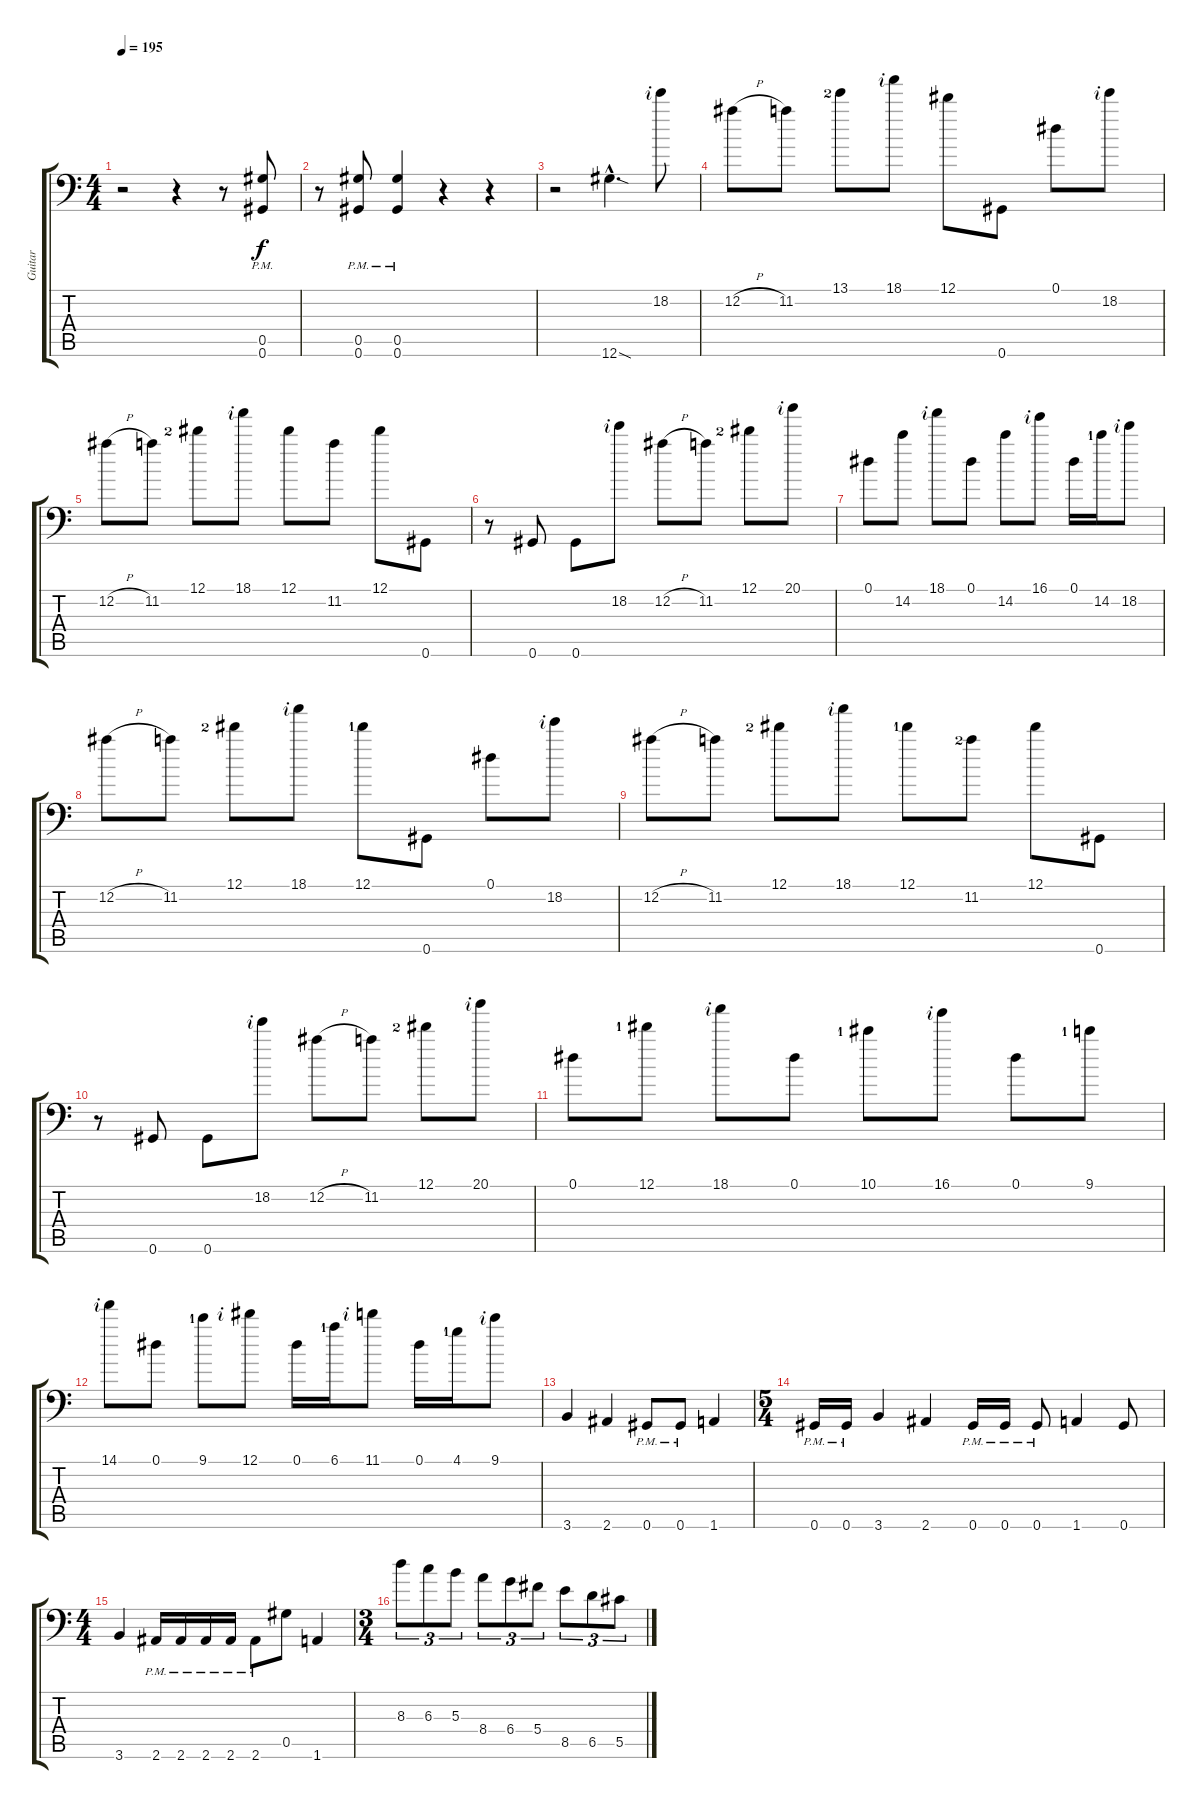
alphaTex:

\track ("Guitar" "Guitar") {instrument distortionguitar}
\staff {score tabs}
\tuning (Eb4 Bb3 Gb3 Db3 Ab2 Ab1) {hide}
\ts (4 4)
\tempo 195
\clef f4
\ks c
r.2{dy f} r.4 r.8 (0.5{pm} 0.6{pm}).8 |
r.8 (0.5{pm} 0.6{pm}).8 (0.5{pm} 0.6{pm}).4 r.4 r.4 |
r.2 12.6{sod hac}.4{d} 18.2{rf 2}.8 |
12.2{h}.8 11.2.8 13.1{lf 3}.8 18.1{rf 2}.8 12.1.8 0.6.8 0.1.8 18.2{rf 2}.8 |
12.2{h}.8 11.2.8 12.1{lf 3}.8 18.1{rf 2}.8 12.1.8 11.2.8 12.1.8 0.6.8 |
r.8 0.6.8 0.6.8 18.2{rf 2}.8 12.2{h}.8 11.2.8 12.1{lf 3}.8 20.1{rf 2}.8 |
0.1.8 14.2.8 18.1{rf 2}.8 0.1.8 14.2.8 16.1{rf 2}.8 0.1.16 14.2{lf 2}.16 18.2{rf 2}.8 |
12.2{h}.8 11.2.8 12.1{lf 3}.8 18.1{rf 2}.8 12.1{lf 2}.8 0.6.8 0.1.8 18.2{rf 2}.8 |
12.2{h}.8 11.2.8 12.1{lf 3}.8 18.1{rf 2}.8 12.1{lf 2}.8 11.2{lf 3}.8 12.1.8 0.6.8 |
r.8 0.6.8 0.6.8 18.2{rf 2}.8 12.2{h}.8 11.2.8 12.1{lf 3}.8 20.1{rf 2}.8 |
0.1.8 12.1{lf 2}.8 18.1{rf 2}.8 0.1.8 10.1{lf 2}.8 16.1{rf 2}.8 0.1.8 9.1{lf 2}.8 |
14.1{rf 2}.8 0.1.8 9.1{lf 2}.8 12.1{rf 2}.8 0.1.16 6.1{lf 2}.16 11.1{rf 2}.8 0.1.16 4.1{lf 2}.16 9.1{rf 2}.8 |
3.6.4 2.6.4 0.6{pm}.8 0.6{pm}.8 1.6.4 |
\ts (5 4)
0.6{pm}.16 0.6{pm}.16 3.6.4 2.6.4 0.6{pm}.16 0.6{pm}.16 0.6{pm}.8 1.6.4 0.6.8 |
\ts (4 4)
3.6.4 2.6{pm}.16 2.6{pm}.16 2.6{pm}.16 2.6{pm}.16 2.6{pm}.8 0.5.8 1.6.4 |
\ts (3 4)
8.3.8{tu (3 2)} 6.3.8{tu (3 2)} 5.3.8{tu (3 2)} 8.4.8{tu (3 2)} 6.4.8{tu (3 2)} 5.4.8{tu (3 2)} 8.5.8{tu (3 2)} 6.5.8{tu (3 2)} 5.5.8{tu (3 2)}
